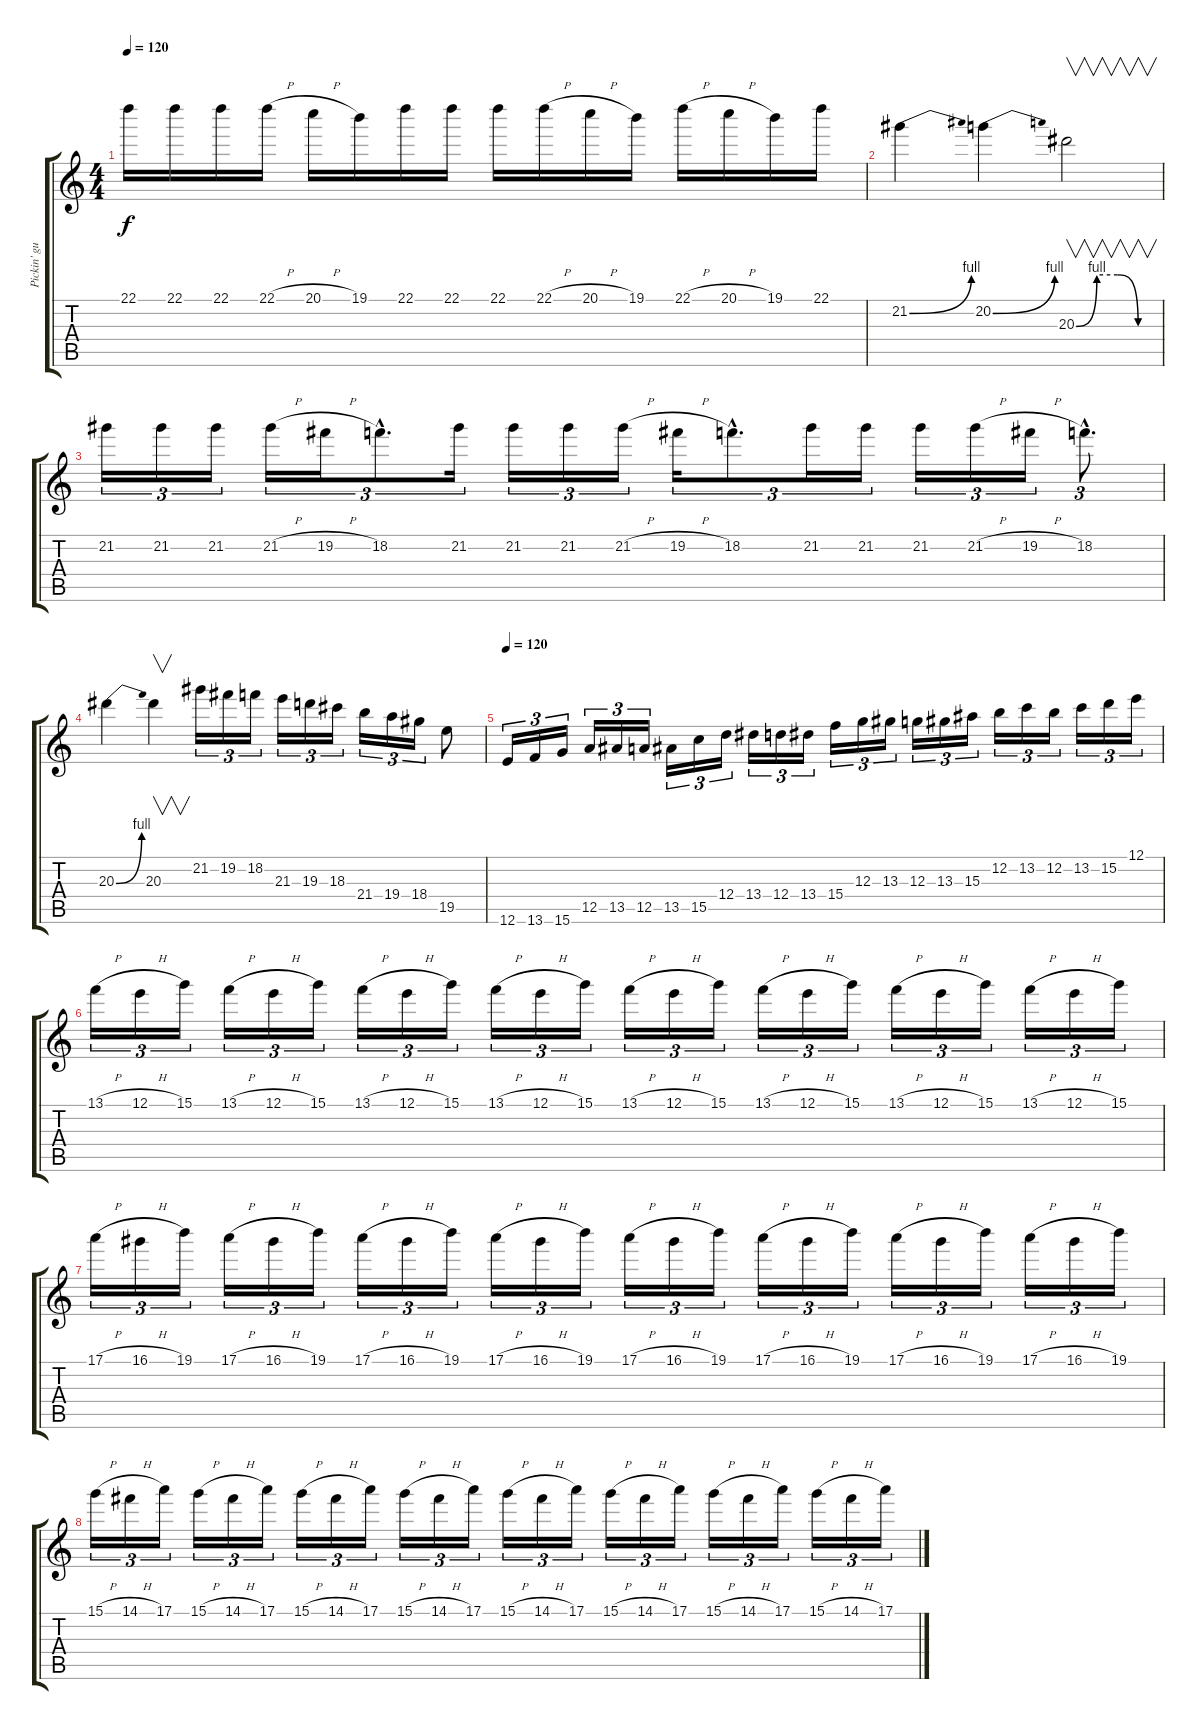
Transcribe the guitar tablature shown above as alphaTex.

\track ("Pickin' gura" "Pickin' gu") {instrument acousticguitarsteel}
\staff {score tabs}
\tuning (E4 B3 G3 D3 A2 E2) {hide}
\ts (4 4)
\tempo 120
\clef g2
\ks c
22.1.16{dy f} 22.1.16 22.1.16 22.1{h}.16 20.1{h}.16 19.1.16 22.1.16 22.1.16 22.1.16 22.1{h}.16 20.1{h}.16 19.1.16 22.1{h}.16 20.1{h}.16 19.1.16 22.1.16 |
21.2{be (bend 0 0 60 4)}.4 20.2{be (bend 0 0 60 4)}.4 20.3{be (custom 0 0 15 4 30 4 45 0 60 0)}.2{v} |
21.2.16{tu (3 2)} 21.2.16{tu (3 2)} 21.2.16{tu (3 2)} 21.2{h}.16{tu (3 2)} 19.2{h}.16{tu (3 2)} 18.2{hac}.8{d tu (3 2)} 21.2.16{tu (3 2)} 21.2.16{tu (3 2)} 21.2.16{tu (3 2)} 21.2{h}.16{tu (3 2)} 19.2{h}.16{tu (3 2)} 18.2{hac}.8{d tu (3 2)} 21.2.16{tu (3 2)} 21.2.16{tu (3 2)} 21.2.16{tu (3 2)} 21.2{h}.16{tu (3 2)} 19.2{h}.16{tu (3 2)} 18.2{hac}.8{d tu (3 2)} |
20.3{be (bend 0 0 60 4)}.4 20.3.4{v} 21.2.16{tu (3 2)} 19.2.16{tu (3 2)} 18.2.16{tu (3 2)} 21.3.16{tu (3 2)} 19.3.16{tu (3 2)} 18.3.16{tu (3 2)} 21.4.16{tu (3 2)} 19.4.16{tu (3 2)} 18.4.16{tu (3 2)} 19.5.8 |
\tempo 120
12.6.16{tu (3 2) instrument distortionguitar} 13.6.16{tu (3 2)} 15.6.16{tu (3 2)} 12.5.16{tu (3 2)} 13.5.16{tu (3 2)} 12.5.16{tu (3 2)} 13.5.16{tu (3 2)} 15.5.16{tu (3 2)} 12.4.16{tu (3 2)} 13.4.16{tu (3 2)} 12.4.16{tu (3 2)} 13.4.16{tu (3 2)} 15.4.16{tu (3 2)} 12.3.16{tu (3 2)} 13.3.16{tu (3 2)} 12.3.16{tu (3 2)} 13.3.16{tu (3 2)} 15.3.16{tu (3 2)} 12.2.16{tu (3 2)} 13.2.16{tu (3 2)} 12.2.16{tu (3 2)} 13.2.16{tu (3 2)} 15.2.16{tu (3 2)} 12.1.16{tu (3 2)} |
13.1{h}.16{tu (3 2)} 12.1{h}.16{tu (3 2)} 15.1.16{tu (3 2)} 13.1{h}.16{tu (3 2)} 12.1{h}.16{tu (3 2)} 15.1.16{tu (3 2)} 13.1{h}.16{tu (3 2)} 12.1{h}.16{tu (3 2)} 15.1.16{tu (3 2)} 13.1{h}.16{tu (3 2)} 12.1{h}.16{tu (3 2)} 15.1.16{tu (3 2)} 13.1{h}.16{tu (3 2)} 12.1{h}.16{tu (3 2)} 15.1.16{tu (3 2)} 13.1{h}.16{tu (3 2)} 12.1{h}.16{tu (3 2)} 15.1.16{tu (3 2)} 13.1{h}.16{tu (3 2)} 12.1{h}.16{tu (3 2)} 15.1.16{tu (3 2)} 13.1{h}.16{tu (3 2)} 12.1{h}.16{tu (3 2)} 15.1.16{tu (3 2)} |
17.1{h}.16{tu (3 2)} 16.1{h}.16{tu (3 2)} 19.1.16{tu (3 2)} 17.1{h}.16{tu (3 2)} 16.1{h}.16{tu (3 2)} 19.1.16{tu (3 2)} 17.1{h}.16{tu (3 2)} 16.1{h}.16{tu (3 2)} 19.1.16{tu (3 2)} 17.1{h}.16{tu (3 2)} 16.1{h}.16{tu (3 2)} 19.1.16{tu (3 2)} 17.1{h}.16{tu (3 2)} 16.1{h}.16{tu (3 2)} 19.1.16{tu (3 2)} 17.1{h}.16{tu (3 2)} 16.1{h}.16{tu (3 2)} 19.1.16{tu (3 2)} 17.1{h}.16{tu (3 2)} 16.1{h}.16{tu (3 2)} 19.1.16{tu (3 2)} 17.1{h}.16{tu (3 2)} 16.1{h}.16{tu (3 2)} 19.1.16{tu (3 2)} |
15.1{h}.16{tu (3 2)} 14.1{h}.16{tu (3 2)} 17.1.16{tu (3 2)} 15.1{h}.16{tu (3 2)} 14.1{h}.16{tu (3 2)} 17.1.16{tu (3 2)} 15.1{h}.16{tu (3 2)} 14.1{h}.16{tu (3 2)} 17.1.16{tu (3 2)} 15.1{h}.16{tu (3 2)} 14.1{h}.16{tu (3 2)} 17.1.16{tu (3 2)} 15.1{h}.16{tu (3 2)} 14.1{h}.16{tu (3 2)} 17.1.16{tu (3 2)} 15.1{h}.16{tu (3 2)} 14.1{h}.16{tu (3 2)} 17.1.16{tu (3 2)} 15.1{h}.16{tu (3 2)} 14.1{h}.16{tu (3 2)} 17.1.16{tu (3 2)} 15.1{h}.16{tu (3 2)} 14.1{h}.16{tu (3 2)} 17.1.16{tu (3 2)}
